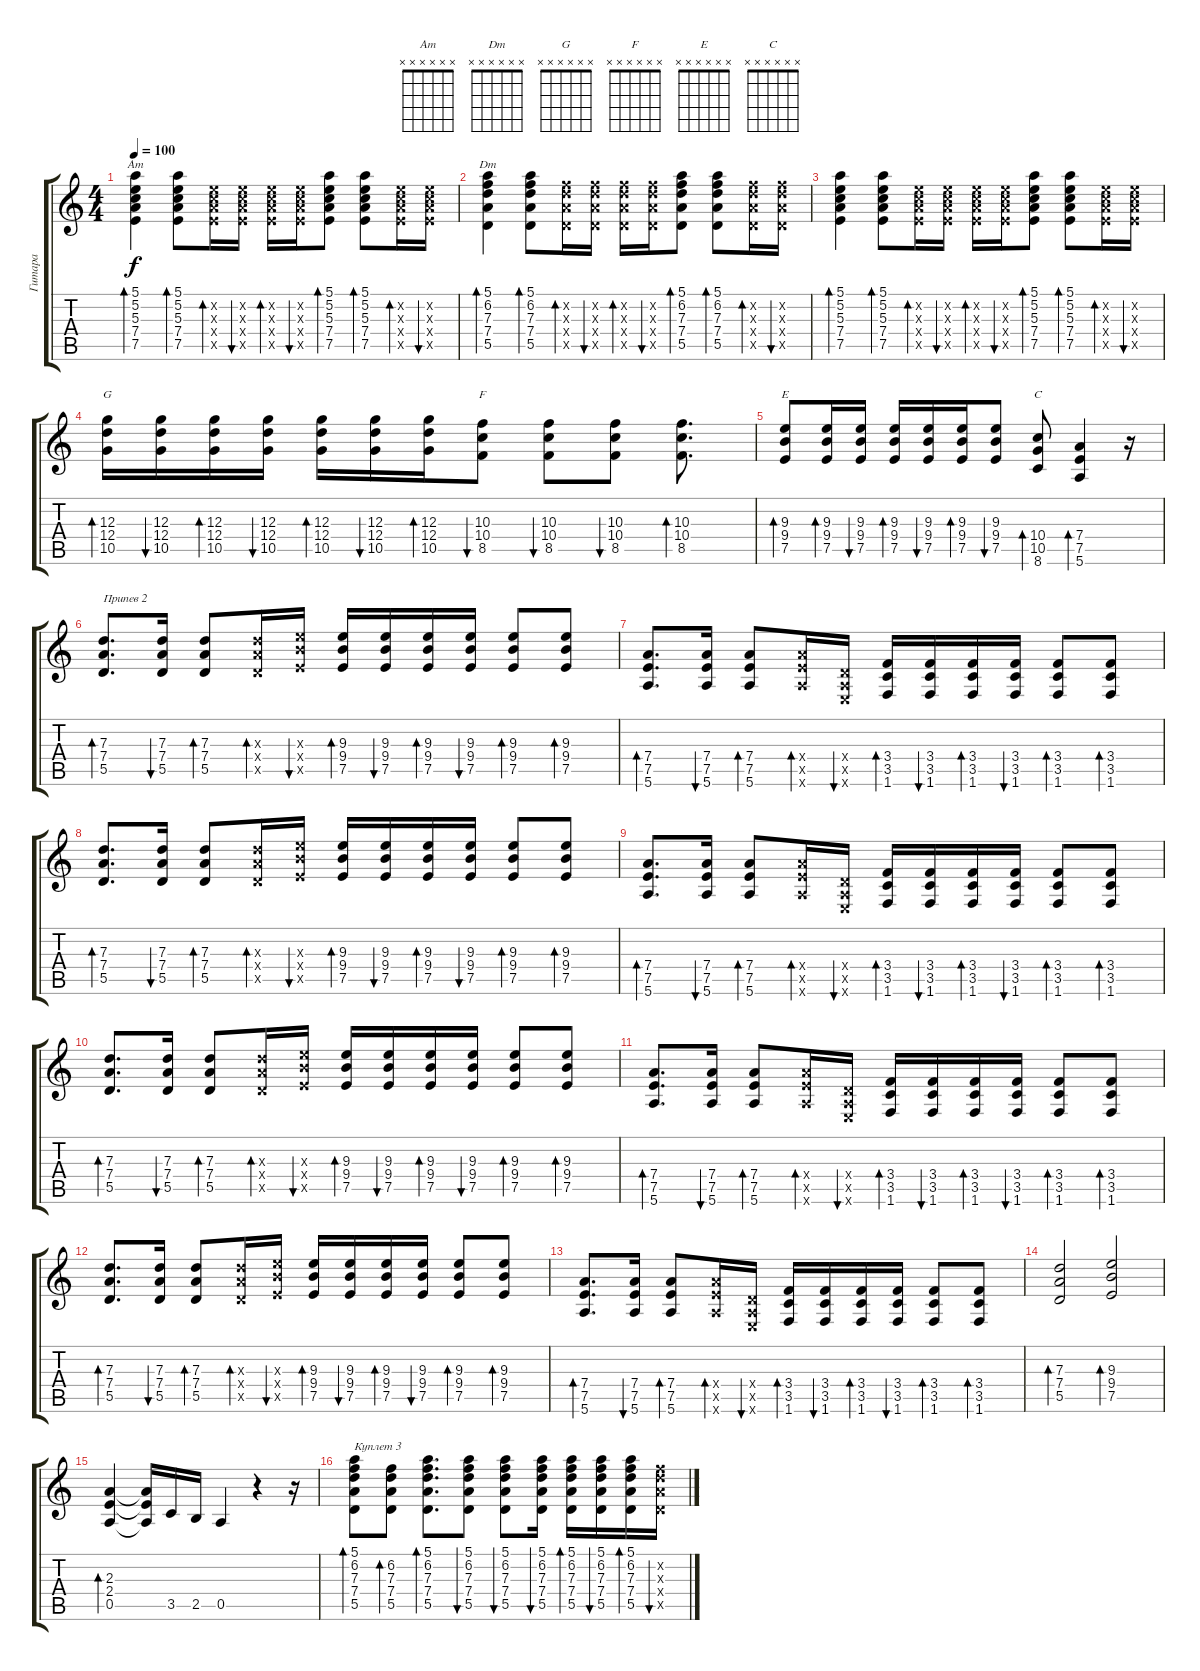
\track ("Гитара" "Гитара") {instrument distortionguitar}
\staff {score tabs}
\tuning (E4 B3 G3 D3 A2 E2) {hide}
\chord ("Am" x x x x x x)
\chord ("Dm" x x x x x x)
\chord ("G" x x x x x x)
\chord ("F" x x x x x x)
\chord ("E" x x x x x x)
\chord ("C" x x x x x x)
\ts (4 4)
\tempo 100
\clef g2
\ks c
(5.1 5.2 5.3 7.4 7.5).4{bd 60 ch "Am" dy f} (5.1 5.2 5.3 7.4 7.5).8{bd 60} (5.2{x} 5.3{x} 7.4{x} 7.5{x}).16{bd 60} (5.2{x} 5.3{x} 7.4{x} 7.5{x}).16{bu 60} (5.2{x} 5.3{x} 7.4{x} 7.5{x}).16{bd 60} (5.2{x} 5.3{x} 7.4{x} 7.5{x}).16{bu 60} (5.1 5.2 5.3 7.4 7.5).8{bd 60} (5.1 5.2 5.3 7.4 7.5).8{bd 60} (5.2{x} 5.3{x} 7.4{x} 7.5{x}).16{bd 60} (5.2{x} 5.3{x} 7.4{x} 7.5{x}).16{bu 60} |
(5.1 6.2 7.3 7.4 5.5).4{bd 60 ch "Dm"} (5.1 6.2 7.3 7.4 5.5).8{bd 60} (6.2{x} 7.3{x} 7.4{x} 5.5{x}).16{bd 60} (6.2{x} 7.3{x} 7.4{x} 5.5{x}).16{bu 60} (6.2{x} 7.3{x} 7.4{x} 5.5{x}).16{bd 60} (6.2{x} 7.3{x} 7.4{x} 5.5{x}).16{bu 60} (5.1 6.2 7.3 7.4 5.5).8{bd 60} (5.1 6.2 7.3 7.4 5.5).8{bd 60} (6.2{x} 7.3{x} 7.4{x} 5.5{x}).16{bd 60} (6.2{x} 7.3{x} 7.4{x} 5.5{x}).16{bu 60} |
(5.1 5.2 5.3 7.4 7.5).4{bd 60} (5.1 5.2 5.3 7.4 7.5).8{bd 60} (5.2{x} 5.3{x} 7.4{x} 7.5{x}).16{bd 60} (5.2{x} 5.3{x} 7.4{x} 7.5{x}).16{bu 60} (5.2{x} 5.3{x} 7.4{x} 7.5{x}).16{bd 60} (5.2{x} 5.3{x} 7.4{x} 7.5{x}).16{bu 60} (5.1 5.2 5.3 7.4 7.5).8{bd 60} (5.1 5.2 5.3 7.4 7.5).8{bd 60} (5.2{x} 5.3{x} 7.4{x} 7.5{x}).16{bd 60} (5.2{x} 5.3{x} 7.4{x} 7.5{x}).16{bu 60} |
(12.3 12.4 10.5).16{bd 60 ch "G"} (12.3 12.4 10.5).16{bu 60} (12.3 12.4 10.5).16{bd 60} (12.3 12.4 10.5).16{bu 60} (12.3 12.4 10.5).16{bd 60} (12.3 12.4 10.5).16{bu 60} (12.3 12.4 10.5).16{bd 60} (10.3 10.4 8.5).8{bu 60 ch "F"} (10.3 10.4 8.5).8{bu 60} (10.3 10.4 8.5).8{bu 60} (10.3 10.4 8.5).8{d bd 60} |
(9.3 9.4 7.5).8{bd 60 ch "E"} (9.3 9.4 7.5).16{bd 60} (9.3 9.4 7.5).16{bu 60} (9.3 9.4 7.5).16{bd 60} (9.3 9.4 7.5).16{bu 60} (9.3 9.4 7.5).16{bd 60} (9.3 9.4 7.5).8{bu 60} (10.4 10.5 8.6).8{bd 60 ch "C"} (7.4 7.5 5.6).4{bd 60} r.16 |
(7.3 7.4 5.5).8{d bd 60 txt "Припев 2" volume 13 instrument distortionguitar} (7.3 7.4 5.5).16{bu 60} (7.3 7.4 5.5).8{bd 60} (7.3{x} 7.4{x} 5.5{x}).16{bd 60} (9.3{x} 9.4{x} 7.5{x}).16{bu 60} (9.3 9.4 7.5).16{bd 60} (9.3 9.4 7.5).16{bu 60} (9.3 9.4 7.5).16{bd 60} (9.3 9.4 7.5).16{bu 60} (9.3 9.4 7.5).8{bd 60} (9.3 9.4 7.5).8{bd 60} |
(7.4 7.5 5.6).8{d bd 60} (7.4 7.5 5.6).16{bu 60} (7.4 7.5 5.6).8{bd 60} (7.4{x} 7.5{x} 5.6{x}).16{bd 60} (0.4{x} 0.5{x} 0.6{x}).16{bu 60} (3.4 3.5 1.6).16{bd 60} (3.4 3.5 1.6).16{bu 60} (3.4 3.5 1.6).16{bd 60} (3.4 3.5 1.6).16{bu 60} (3.4 3.5 1.6).8{bd 60} (3.4 3.5 1.6).8{bd 60} |
(7.3 7.4 5.5).8{d bd 60} (7.3 7.4 5.5).16{bu 60} (7.3 7.4 5.5).8{bd 60} (7.3{x} 7.4{x} 5.5{x}).16{bd 60} (9.3{x} 9.4{x} 7.5{x}).16{bu 60} (9.3 9.4 7.5).16{bd 60} (9.3 9.4 7.5).16{bu 60} (9.3 9.4 7.5).16{bd 60} (9.3 9.4 7.5).16{bu 60} (9.3 9.4 7.5).8{bd 60} (9.3 9.4 7.5).8{bd 60} |
(7.4 7.5 5.6).8{d bd 60} (7.4 7.5 5.6).16{bu 60} (7.4 7.5 5.6).8{bd 60} (7.4{x} 7.5{x} 5.6{x}).16{bd 60} (0.4{x} 0.5{x} 0.6{x}).16{bu 60} (3.4 3.5 1.6).16{bd 60} (3.4 3.5 1.6).16{bu 60} (3.4 3.5 1.6).16{bd 60} (3.4 3.5 1.6).16{bu 60} (3.4 3.5 1.6).8{bd 60} (3.4 3.5 1.6).8{bd 60} |
(7.3 7.4 5.5).8{d bd 60} (7.3 7.4 5.5).16{bu 60} (7.3 7.4 5.5).8{bd 60} (7.3{x} 7.4{x} 5.5{x}).16{bd 60} (9.3{x} 9.4{x} 7.5{x}).16{bu 60} (9.3 9.4 7.5).16{bd 60} (9.3 9.4 7.5).16{bu 60} (9.3 9.4 7.5).16{bd 60} (9.3 9.4 7.5).16{bu 60} (9.3 9.4 7.5).8{bd 60} (9.3 9.4 7.5).8{bd 60} |
(7.4 7.5 5.6).8{d bd 60} (7.4 7.5 5.6).16{bu 60} (7.4 7.5 5.6).8{bd 60} (7.4{x} 7.5{x} 5.6{x}).16{bd 60} (0.4{x} 0.5{x} 0.6{x}).16{bu 60} (3.4 3.5 1.6).16{bd 60} (3.4 3.5 1.6).16{bu 60} (3.4 3.5 1.6).16{bd 60} (3.4 3.5 1.6).16{bu 60} (3.4 3.5 1.6).8{bd 60} (3.4 3.5 1.6).8{bd 60} |
(7.3 7.4 5.5).8{d bd 60} (7.3 7.4 5.5).16{bu 60} (7.3 7.4 5.5).8{bd 60} (7.3{x} 7.4{x} 5.5{x}).16{bd 60} (9.3{x} 9.4{x} 7.5{x}).16{bu 60} (9.3 9.4 7.5).16{bd 60} (9.3 9.4 7.5).16{bu 60} (9.3 9.4 7.5).16{bd 60} (9.3 9.4 7.5).16{bu 60} (9.3 9.4 7.5).8{bd 60} (9.3 9.4 7.5).8{bd 60} |
(7.4 7.5 5.6).8{d bd 60} (7.4 7.5 5.6).16{bu 60} (7.4 7.5 5.6).8{bd 60} (7.4{x} 7.5{x} 5.6{x}).16{bd 60} (0.4{x} 0.5{x} 0.6{x}).16{bu 60} (3.4 3.5 1.6).16{bd 60} (3.4 3.5 1.6).16{bu 60} (3.4 3.5 1.6).16{bd 60} (3.4 3.5 1.6).16{bu 60} (3.4 3.5 1.6).8{bd 60} (3.4 3.5 1.6).8{bd 60} |
(7.3 7.4 5.5).2{bd 60} (9.3 9.4 7.5).2{bd 60} |
(2.3 2.4 0.5).4{bd 60} (2.3{t} 2.4{t} 0.5{t}).16 3.5.16 2.5.16 0.5.4 r.4 r.16 |
(5.1 6.2 7.3 7.4 5.5).8{bd 60 txt "Куплет 3" volume 12 instrument acousticguitarsteel} (6.2 7.3 7.4 5.5).8{bd 60} (5.1 6.2 7.3 7.4 5.5).8{d bd 60} (5.1 6.2 7.3 7.4 5.5).8{bu 60} (5.1 6.2 7.3 7.4 5.5).8{bu 60} (5.1 6.2 7.3 7.4 5.5).16{bu 60} (5.1 6.2 7.3 7.4 5.5).16{bd 60} (5.1 6.2 7.3 7.4 5.5).16{bu 60} (5.1 6.2 7.3 7.4 5.5).16{bd 60} (6.2{x} 7.3{x} 7.4{x} 5.5{x}).16{bu 60}
